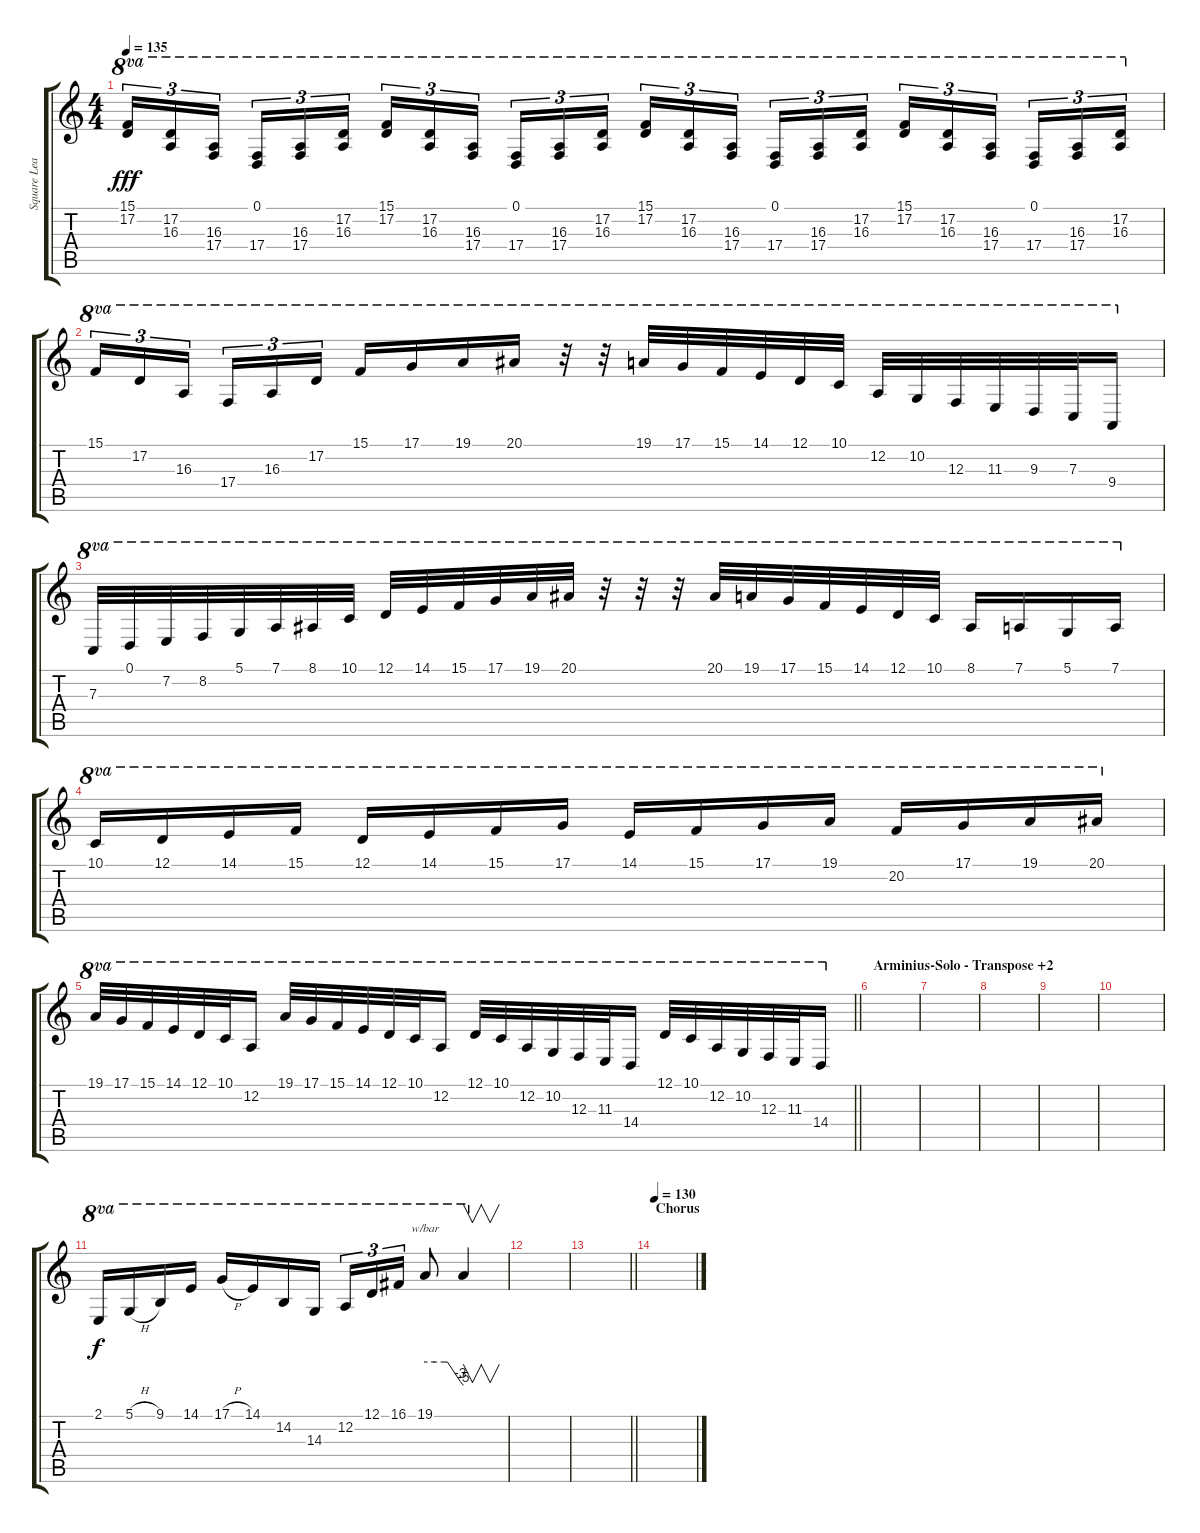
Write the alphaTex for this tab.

\track ("Square Lead" "Square Lea") {instrument lead2sawtooth}
\staff {score tabs}
\tuning (D4 A3 F3 C3 G2 C2) {hide}
\ts (4 4)
\tempo 135
\clef g2
\ks aminor
(15.1 17.2).16{tu (3 2) ot 8va dy fff} (17.2 16.3).16{tu (3 2) ot 8va} (16.3 17.4).16{tu (3 2) ot 8va beam splitsecondary} (0.1 17.4).16{tu (3 2) ot 8va} (16.3 17.4).16{tu (3 2) ot 8va} (17.2 16.3).16{tu (3 2) ot 8va} (15.1 17.2).16{tu (3 2) ot 8va} (17.2 16.3).16{tu (3 2) ot 8va} (16.3 17.4).16{tu (3 2) ot 8va beam splitsecondary} (0.1 17.4).16{tu (3 2) ot 8va} (16.3 17.4).16{tu (3 2) ot 8va} (17.2 16.3).16{tu (3 2) ot 8va} (15.1 17.2).16{tu (3 2) ot 8va} (17.2 16.3).16{tu (3 2) ot 8va} (16.3 17.4).16{tu (3 2) ot 8va beam splitsecondary} (0.1 17.4).16{tu (3 2) ot 8va} (16.3 17.4).16{tu (3 2) ot 8va} (17.2 16.3).16{tu (3 2) ot 8va} (15.1 17.2).16{tu (3 2) ot 8va} (17.2 16.3).16{tu (3 2) ot 8va} (16.3 17.4).16{tu (3 2) ot 8va beam splitsecondary} (0.1 17.4).16{tu (3 2) ot 8va} (16.3 17.4).16{tu (3 2) ot 8va} (17.2 16.3).16{tu (3 2) ot 8va} |
15.1.16{tu (3 2) ot 8va} 17.2.16{tu (3 2) ot 8va} 16.3.16{tu (3 2) ot 8va beam splitsecondary} 17.4.16{tu (3 2) ot 8va} 16.3.16{tu (3 2) ot 8va} 17.2.16{tu (3 2) ot 8va} 15.1.16{ot 8va} 17.1.16{ot 8va} 19.1.16{ot 8va} 20.1.16{ot 8va} r.32{ot 8va} r.32{ot 8va} 19.1.32{ot 8va} 17.1.32{ot 8va} 15.1.32{ot 8va} 14.1.32{ot 8va} 12.1.32{ot 8va} 10.1.32{ot 8va} 12.2.32{ot 8va} 10.2.32{ot 8va} 12.3.32{ot 8va} 11.3.32{ot 8va} 9.3.32{ot 8va} 7.3.32{ot 8va} 9.4.16{ot 8va} |
7.3.32{ot 8va} 0.1.32{ot 8va} 7.2.32{ot 8va} 8.2.32{ot 8va} 5.1.32{ot 8va} 7.1.32{ot 8va} 8.1.32{ot 8va} 10.1.32{ot 8va} 12.1.32{ot 8va} 14.1.32{ot 8va} 15.1.32{ot 8va} 17.1.32{ot 8va} 19.1.32{ot 8va} 20.1.32{ot 8va} r.32{ot 8va} r.32{ot 8va} r.32{ot 8va} 20.1.32{ot 8va} 19.1.32{ot 8va} 17.1.32{ot 8va} 15.1.32{ot 8va} 14.1.32{ot 8va} 12.1.32{ot 8va} 10.1.32{ot 8va} 8.1.16{ot 8va} 7.1.16{ot 8va} 5.1.16{ot 8va} 7.1.16{ot 8va} |
10.1.16{ot 8va} 12.1.16{ot 8va} 14.1.16{ot 8va} 15.1.16{ot 8va} 12.1.16{ot 8va} 14.1.16{ot 8va} 15.1.16{ot 8va} 17.1.16{ot 8va} 14.1.16{ot 8va} 15.1.16{ot 8va} 17.1.16{ot 8va} 19.1.16{ot 8va} 20.2.16{ot 8va} 17.1.16{ot 8va} 19.1.16{ot 8va} 20.1.16{ot 8va} |
\barLineRight lightlight
19.1.32{ot 8va} 17.1.32{ot 8va} 15.1.32{ot 8va} 14.1.32{ot 8va} 12.1.32{ot 8va} 10.1.32{ot 8va} 12.2.16{ot 8va} 19.1.32{ot 8va} 17.1.32{ot 8va} 15.1.32{ot 8va} 14.1.32{ot 8va} 12.1.32{ot 8va} 10.1.32{ot 8va} 12.2.16{ot 8va} 12.1.32{ot 8va} 10.1.32{ot 8va} 12.2.32{ot 8va} 10.2.32{ot 8va} 12.3.32{ot 8va} 11.3.32{ot 8va} 14.4.16{ot 8va} 12.1.32{ot 8va} 10.1.32{ot 8va} 12.2.32{ot 8va} 10.2.32{ot 8va} 12.3.32{ot 8va} 11.3.32{ot 8va} 14.4.16{ot 8va} |
\section ("" "Arminius-Solo - Transpose +2")
|
|
|
|
|
2.1.16{ot 8va dy f balance 6} 5.1{h}.16{ot 8va} 9.1.16{ot 8va} 14.1.16{ot 8va} 17.1{h}.16{ot 8va} 14.1.16{ot 8va} 14.2.16{ot 8va} 14.3.16{ot 8va} 12.2.16{tu (3 2) ot 8va} 12.1.16{tu (3 2) ot 8va} 16.1.16{tu (3 2) ot 8va} 19.1.8{tbe (custom default 0 0 15 0 30 0 35 0 55 -12 60 -20) ot 8va} 19.1{t}.4{v ot 8va} |
|
\barLineRight lightlight
|
\section ("" "Chorus")
\tempo 130
